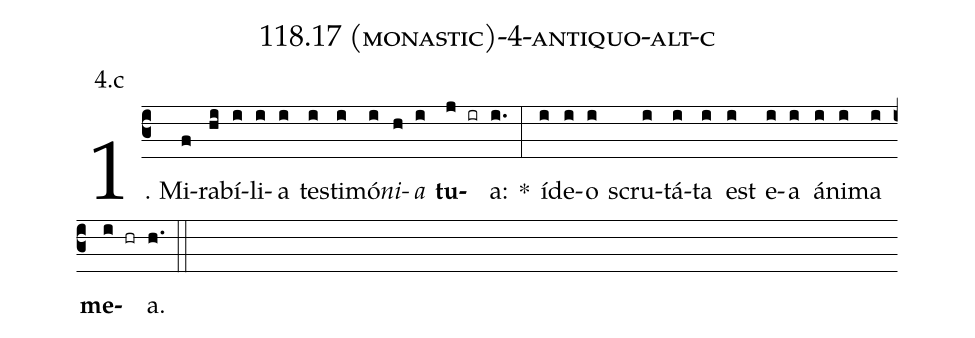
name: 118.17 (monastic)-4-antiquo-alt-c;
annotation: 4.c;
%%
(c3)1. Mi(f)ra(hi)bí(i)li(i)a(i) tes(i)ti(i)mó(i)<i>ni</i>(h)<i>a</i>(i) <b>tu</b>(j ir)a:(i.) *(:) íd(i)e(i)o(i) scru(i)tá(i)ta(i) est(i) e(i)a(i) á(i)ni(i)ma(i) <b>me</b>(i hr)a.(h.) (::)
